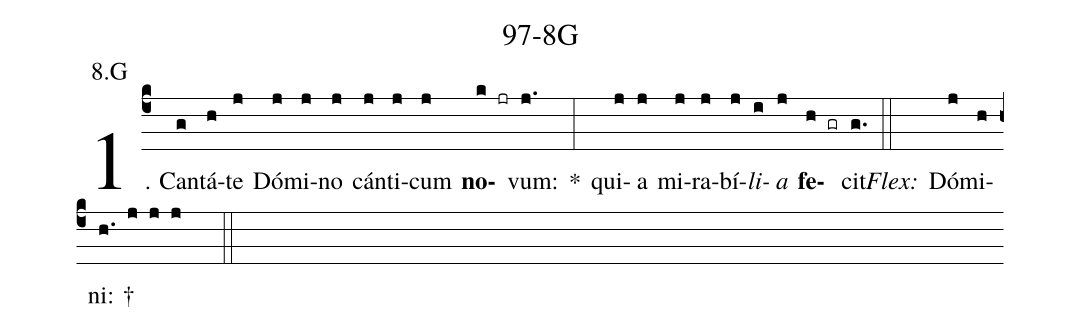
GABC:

name: 97-8G;
annotation: 8.G;
%%
(c4)1. Can(g)tá(h)te(j) Dó(j)mi(j)no(j) cán(j)ti(j)cum(j) <b>no</b>(k jr)vum:(j.) *(:) qui(j)a(j) mi(j)ra(j)bí(j)<i>li</i>(i)<i>a</i>(j) <b>fe</b>(h gr)cit.(g.) (::)
<i>Flex:</i>()  Dó(j)mi(h)ni: †(h. j j j  ::)
